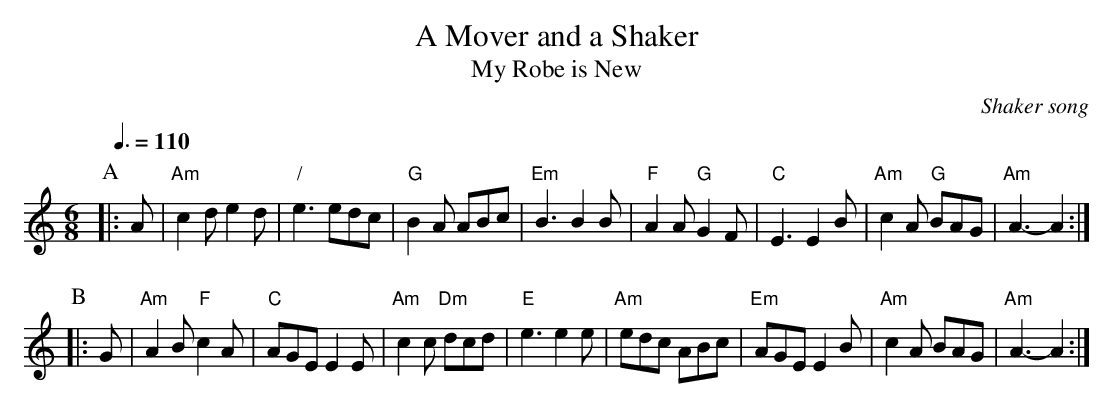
X:1
T:A Mover and a Shaker
T:My Robe is New
C:Shaker song
L:1/8
M:6/8
Q:3/8=110
K:Am
P:A
|: A | "Am"c2d e2d | "/"e3 edc | "G"B2A ABc | "Em"B3 B2B |\
"F"A2A "G"G2F | "C"E3 E2B | "Am"c2A "G"BAG | "Am"A3- A2 :|
P:B
|: G | "Am"A2B "F"c2A | "C"AGE E2E | "Am"c2c "Dm"dcd | "E"e3 e2e |\
"Am"edc ABc | "Em"AGE E2B | "Am"c2A BAG | "Am"A3- A2 :|
